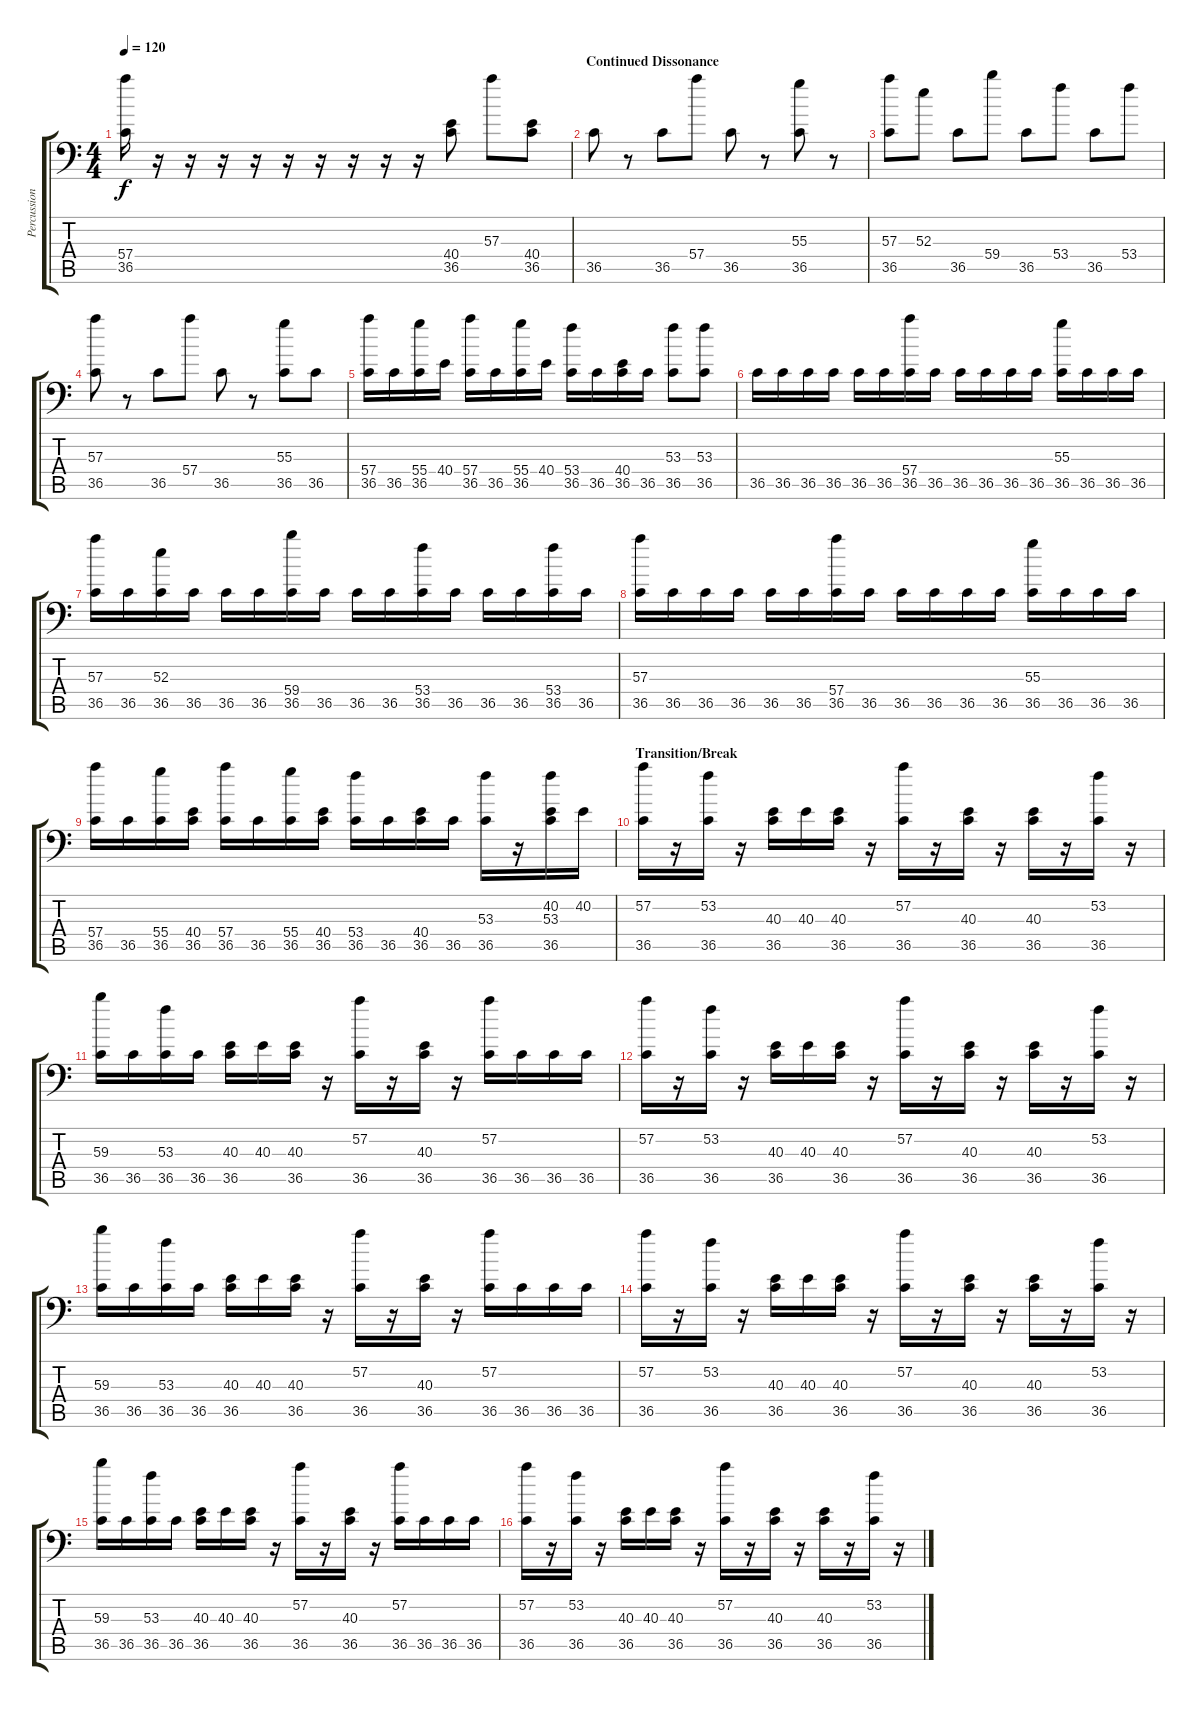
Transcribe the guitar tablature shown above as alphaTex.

\track ("Percussion" "Percussion") {instrument acousticgrandpiano}
\staff {score tabs}
\tuning (C-1 C-1 C-1 C-1 C-1 C-1) {hide}
\ts (4 4)
\tempo 120
\clef f4
\ks c
(57.4 36.5).16{dy f} r.16 r.16 r.16 r.16 r.16 r.16 r.16 r.16 r.16 (40.4 36.5).8 57.3.8 (40.4 36.5).8 |
\section ("" "Continued Dissonance")
36.5.8 r.8 36.5.8 57.4.8 36.5.8 r.8 (55.3 36.5).8 r.8 |
(57.3 36.5).8 52.3.8 36.5.8 59.4.8 36.5.8 53.4.8 36.5.8 53.4.8 |
(57.3 36.5).8 r.8 36.5.8 57.4.8 36.5.8 r.8 (55.3 36.5).8 36.5.8 |
(57.4 36.5).16 36.5.16 (55.4 36.5).16 40.4.16 (57.4 36.5).16 36.5.16 (55.4 36.5).16 40.4.16 (53.4 36.5).16 36.5.16 (40.4 36.5).16 36.5.16 (53.3 36.5).8 (53.3 36.5).8 |
36.5.16 36.5.16 36.5.16 36.5.16 36.5.16 36.5.16 (57.4 36.5).16 36.5.16 36.5.16 36.5.16 36.5.16 36.5.16 (55.3 36.5).16 36.5.16 36.5.16 36.5.16 |
(57.3 36.5).16 36.5.16 (52.3 36.5).16 36.5.16 36.5.16 36.5.16 (59.4 36.5).16 36.5.16 36.5.16 36.5.16 (53.4 36.5).16 36.5.16 36.5.16 36.5.16 (53.4 36.5).16 36.5.16 |
(57.3 36.5).16 36.5.16 36.5.16 36.5.16 36.5.16 36.5.16 (57.4 36.5).16 36.5.16 36.5.16 36.5.16 36.5.16 36.5.16 (55.3 36.5).16 36.5.16 36.5.16 36.5.16 |
(57.4 36.5).16 36.5.16 (55.4 36.5).16 (40.4 36.5).16 (57.4 36.5).16 36.5.16 (55.4 36.5).16 (40.4 36.5).16 (53.4 36.5).16 36.5.16 (40.4 36.5).16 36.5.16 (53.3 36.5).16 r.16 (40.2 53.3 36.5).16 40.2.16 |
\section ("" "Transition/Break")
(57.2 36.5).16 r.16 (53.2 36.5).16 r.16 (40.3 36.5).16 40.3.16 (40.3 36.5).16 r.16 (57.2 36.5).16 r.16 (40.3 36.5).16 r.16 (40.3 36.5).16 r.16 (53.2 36.5).16 r.16 |
(59.3 36.5).16 36.5.16 (53.3 36.5).16 36.5.16 (40.3 36.5).16 40.3.16 (40.3 36.5).16 r.16 (57.2 36.5).16 r.16 (40.3 36.5).16 r.16 (57.2 36.5).16 36.5.16 36.5.16 36.5.16 |
(57.2 36.5).16 r.16 (53.2 36.5).16 r.16 (40.3 36.5).16 40.3.16 (40.3 36.5).16 r.16 (57.2 36.5).16 r.16 (40.3 36.5).16 r.16 (40.3 36.5).16 r.16 (53.2 36.5).16 r.16 |
(59.3 36.5).16 36.5.16 (53.3 36.5).16 36.5.16 (40.3 36.5).16 40.3.16 (40.3 36.5).16 r.16 (57.2 36.5).16 r.16 (40.3 36.5).16 r.16 (57.2 36.5).16 36.5.16 36.5.16 36.5.16 |
(57.2 36.5).16 r.16 (53.2 36.5).16 r.16 (40.3 36.5).16 40.3.16 (40.3 36.5).16 r.16 (57.2 36.5).16 r.16 (40.3 36.5).16 r.16 (40.3 36.5).16 r.16 (53.2 36.5).16 r.16 |
(59.3 36.5).16 36.5.16 (53.3 36.5).16 36.5.16 (40.3 36.5).16 40.3.16 (40.3 36.5).16 r.16 (57.2 36.5).16 r.16 (40.3 36.5).16 r.16 (57.2 36.5).16 36.5.16 36.5.16 36.5.16 |
(57.2 36.5).16 r.16 (53.2 36.5).16 r.16 (40.3 36.5).16 40.3.16 (40.3 36.5).16 r.16 (57.2 36.5).16 r.16 (40.3 36.5).16 r.16 (40.3 36.5).16 r.16 (53.2 36.5).16 r.16
